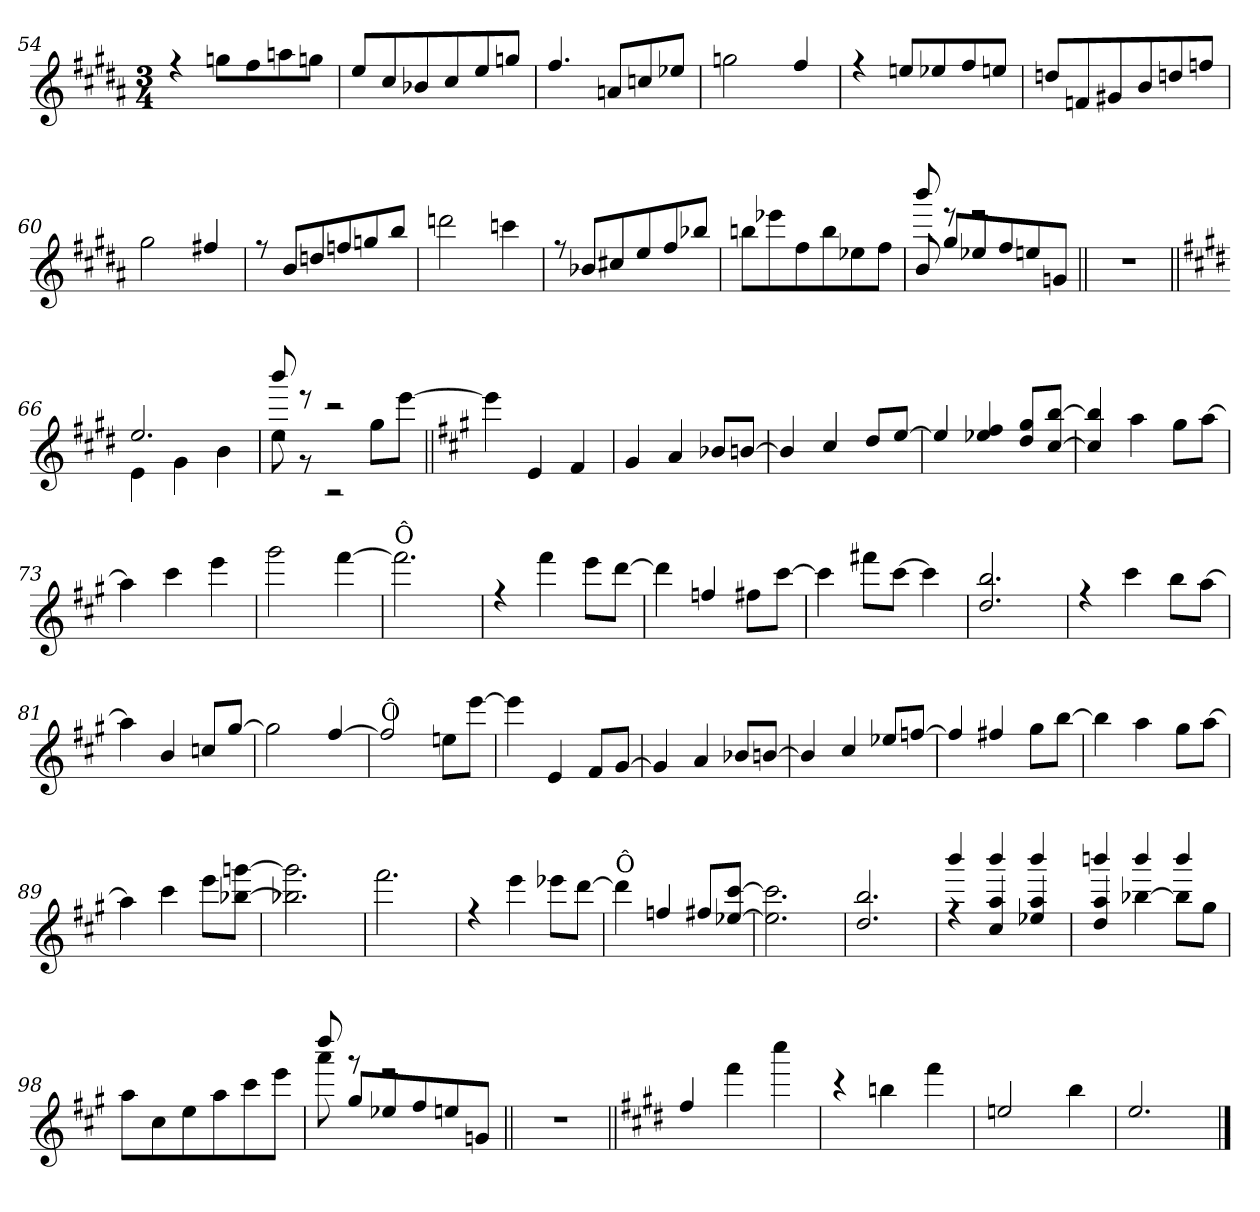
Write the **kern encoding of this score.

**kern
*part1
*staff1
*clefG2
*k[f#c#g#d#a#]
*B:
*M3/4
=54
*^
4ree	2.ryy
8ggn\L	.
8ff#\	.
8aan\	.
8ggn\J	.
=55	=55
8ee/L	2.ryy
8cc#/	.
8b-X/	.
8cc#/	.
8ee/	.
8ggn/J	.
=56	=56
4.ff#/	2.ryy
8an/L	.
8ccn/	.
8ee-X/J	.
=57	=57
2ggn\	2.ryy
4ff#/	.
=58	=58
4ree	2.ryy
8een/L	.
8ee-X/	.
8ff#/	.
8een/J	.
!!LO:LB:g=z	!!
=59	=59
8ddn/L	2.ryy
8fn/	.
8g#X/	.
8b/	.
8ddn/	.
8ffn/J	.
=60	=60
2gg#\	2.ryy
4ff#X/	.
=61	=61
8ree	2.ryy
8b/L	.
8ddn/	.
8ffn/	.
8ggn/	.
8bb/J	.
=62	=62
2dddn\	2.ryy
4cccn\	.
=63	=63
8ree	2.ryy
8b-X/L	.
8cc#X/	.
8ee/	.
8ff#/	.
8bb-X/J	.
!!LO:LB:g=z	!!
=64	=64
8bbn\L	2.ryy
8eee-X\	.
8ff#\	.
8bb\	.
8ee-X\	.
8ff#\J	.
=65	=65
*	*^
8b/	8ryy	8bbb!/
8gg#/L	8ryy	8reee
8ee-X/	4ryy	2reee
8ff#/	.	.
8een/	4ryy	.
8gn/J	.	.
*v	*v	*v
=65X651||
2.r
=66||
*k[f#c#g#d#]
*E:
*^
*	*^
2.ee/	4e!\	2.ryy
.	4g#!\	.
.	4b!\	.
=67	=67	=67
*	*	*^
2ree	8ee!\	8ryy	8bbb!/
.	8rf	8ryy	8rddd
.	2rB	4ryy	2rddd
8gg#\L	.	4ryy	.
[>8eee\J	.	.	.
*v	*v	*v	*v
!!LO:LB:g=z
=68||
*k[f#c#g#]
*A:
*^
4eee\]	2.ryy
4e/	.
4f#/	.
=69	=69
4g#/	2.ryy
4a/	.
8b-X/L	.
[>8bn/J	.
=70	=70
4b/]	2.ryy
4cc#/	.
8dd/L	.
[>8ee/J	.
=71	=71
4ee/]	2.ryy
4ee-X/ 4ff#/	.
8dd/ 8gg#/L	.
[>8cc#/ [>8bb/J	.
=72	=72
4cc#/] 4bb/]	2.ryy
4aa\	.
8gg#\L	.
[<8aa\J	.
=73	=73
4aa\]	2.ryy
4ccc#\	.
4eee\	.
!!LO:LB:g=z	!!
=74	=74
2ggg#\	2.ryy
[<4fff#\	.
=75	=75
!LO:TX:a:t=Ô	!
2.fff#\]	2.ryy
=76	=76
4ree	2.ryy
4fff#\	.
8eee\L	.
[<8ddd\J	.
=77	=77
4ddd\]	2.ryy
4ffn/	.
8ff#X\L	.
[<8ccc#\J	.
=78	=78
4ccc#\]	2.ryy
8fff#X\L	.
[<8ccc#\J	.
4ccc#\]	.
=79	=79
2.dd/ 2.bb/	2.ryy
=80	=80
4ree	2.ryy
4ccc#\	.
8bb\L	.
[<8aa\J	.
!!LO:LB:g=z	!!
=81	=81
4aa\]	2.ryy
4b/	.
8ccn/L	.
[>8gg#/J	.
=82	=82
2gg#\]	2.ryy
[>4ff#/	.
=83	=83
!LO:TX:a:t=Ô	!
2ff#/]	2.ryy
8een\L	.
[<8eee\J	.
=84	=84
4eee\]	2.ryy
4e/	.
8f#/L	.
[>8g#/J	.
=85	=85
4g#/]	2.ryy
4a/	.
8b-X/L	.
[>8bn/J	.
=86	=86
4b/]	2.ryy
4cc#/	.
8ee-X/L	.
[>8ffn/J	.
!!LO:LB:g=z	!!
=87	=87
4ffn/]	2.ryy
4ff#X/	.
8gg#\L	.
[<8bb\J	.
=88	=88
4bb\]	2.ryy
4aa\	.
8gg#\L	.
[<8aa\J	.
=89	=89
4aa\]	2.ryy
4ccc#\	.
8eee\L	.
[<8bb-X\ [<8gggn\J	.
=90	=90
2.bb-X\] 2.gggn\]	2.ryy
=91	=91
2.fff#\	2.ryy
=92	=92
4ree	2.ryy
4eee\	.
8eee-X\L	.
[<8ddd\J	.
!!LO:LB:g=z	!!
=93	=93
!LO:TX:a:t=Ô	!
4ddd\]	2.ryy
4ffn/	.
8ff#X/L	.
[>8ee-X/ [>8ccc#/J	.
=94	=94
2.ee-\] 2.ccc#\]	2.ryy
=95	=95
2.dd/ 2.bb/	2.ryy
=96	=96
*	*^
4ree	2ryy	4bbb!
4cc#/ 4aa/	.	4bbb!
4ee-X/ 4aa/	4ryy	4bbb!
=97	=97	=97
4dd/ 4aa/	2ryy	4bbbn!
[>4bb-X\	.	4bbb!
8bb-\L]	4ryy	4bbb!
8gg#\J	.	.
*	*v	*v
=98	=98
8aa\L	2.ryy
8cc#\	.
8ee\	.
8aa\	.
8ccc#\	.
8eee\J	.
!!LO:LB:g=z	!!
=99	=99
*	*^
8aaa\	8ryy	8dddd!/
8gg#/L	8ryy	8rggg
8ee-X/	4ryy	2rfff
8ff#/	.	.
8een/	4ryy	.
8gn/J	.	.
*v	*v	*v
=99X992||
2.r
=100||
*k[f#c#g#d#]
*E:
*^
4ff#/	2.ryy
4fff#>\	.
4cccc#>\	.
=101	=101
4r	2.ryy
4bbn>\	.
4fff#>\	.
=102	=102
2een</	2.ryy
4bb>\	.
=103	=103
2.ee</	2.ryy
*v	*v
==
*-
